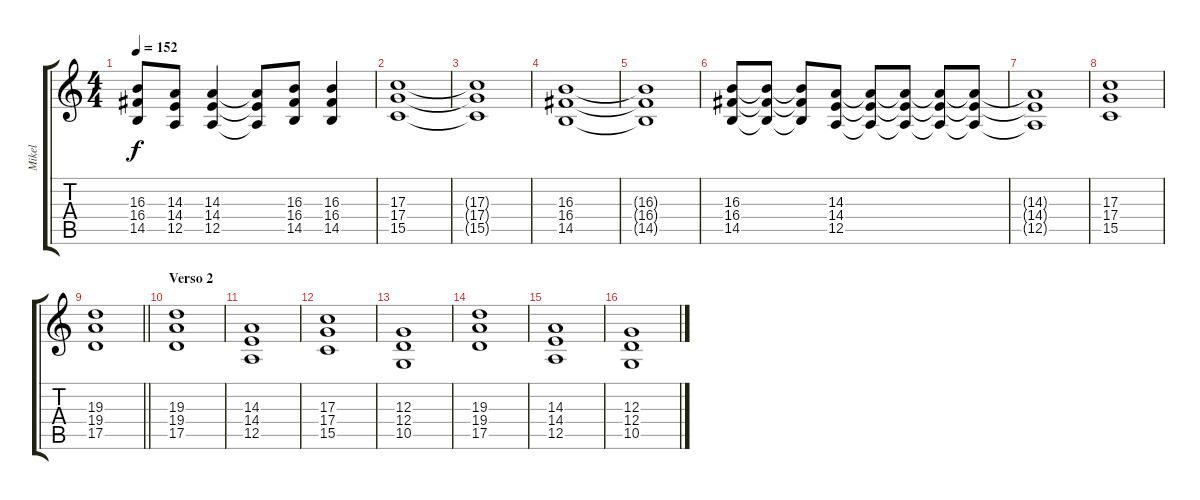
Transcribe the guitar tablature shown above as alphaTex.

\track ("Mikel" "Mikel") {instrument stringensemble1}
\staff {score tabs}
\tuning (E4 B3 G3 D3 A2 E2) {hide}
\ts (4 4)
\tempo 152
\clef g2
\ks c
(16.3{t} 16.4{t} 14.5{t}).8{dy f volume 11} (14.3 14.4 12.5).8 (14.3 14.4 12.5).4 (14.3{t} 14.4{t} 12.5{t}).8 (16.3 16.4 14.5).8 (16.3 16.4 14.5).4 |
(17.3 17.4 15.5).1 |
(17.3{t} 17.4{t} 15.5{t}).1 |
(16.3 16.4 14.5).1 |
(16.3{t} 16.4{t} 14.5{t}).1 |
(16.3 16.4 14.5).8 (16.3{t} 16.4{t} 14.5{t}).8 (16.3{t} 16.4{t} 14.5{t}).8 (14.3 14.4 12.5).8 (14.3{t} 14.4{t} 12.5{t}).8 (14.3{t} 14.4{t} 12.5{t}).8 (14.3{t} 14.4{t} 12.5{t}).8 (14.3{t} 14.4{t} 12.5{t}).8 |
(14.3{t} 14.4{t} 12.5{t}).1 |
(17.3 17.4 15.5).1 |
\barLineRight lightlight
(19.3 19.4 17.5).1 |
\section ("" "Verso 2")
(19.3 19.4 17.5).1 |
(14.3 14.4 12.5).1 |
(17.3 17.4 15.5).1 |
(12.3 12.4 10.5).1 |
(19.3 19.4 17.5).1 |
(14.3 14.4 12.5).1 |
(12.3 12.4 10.5).1
